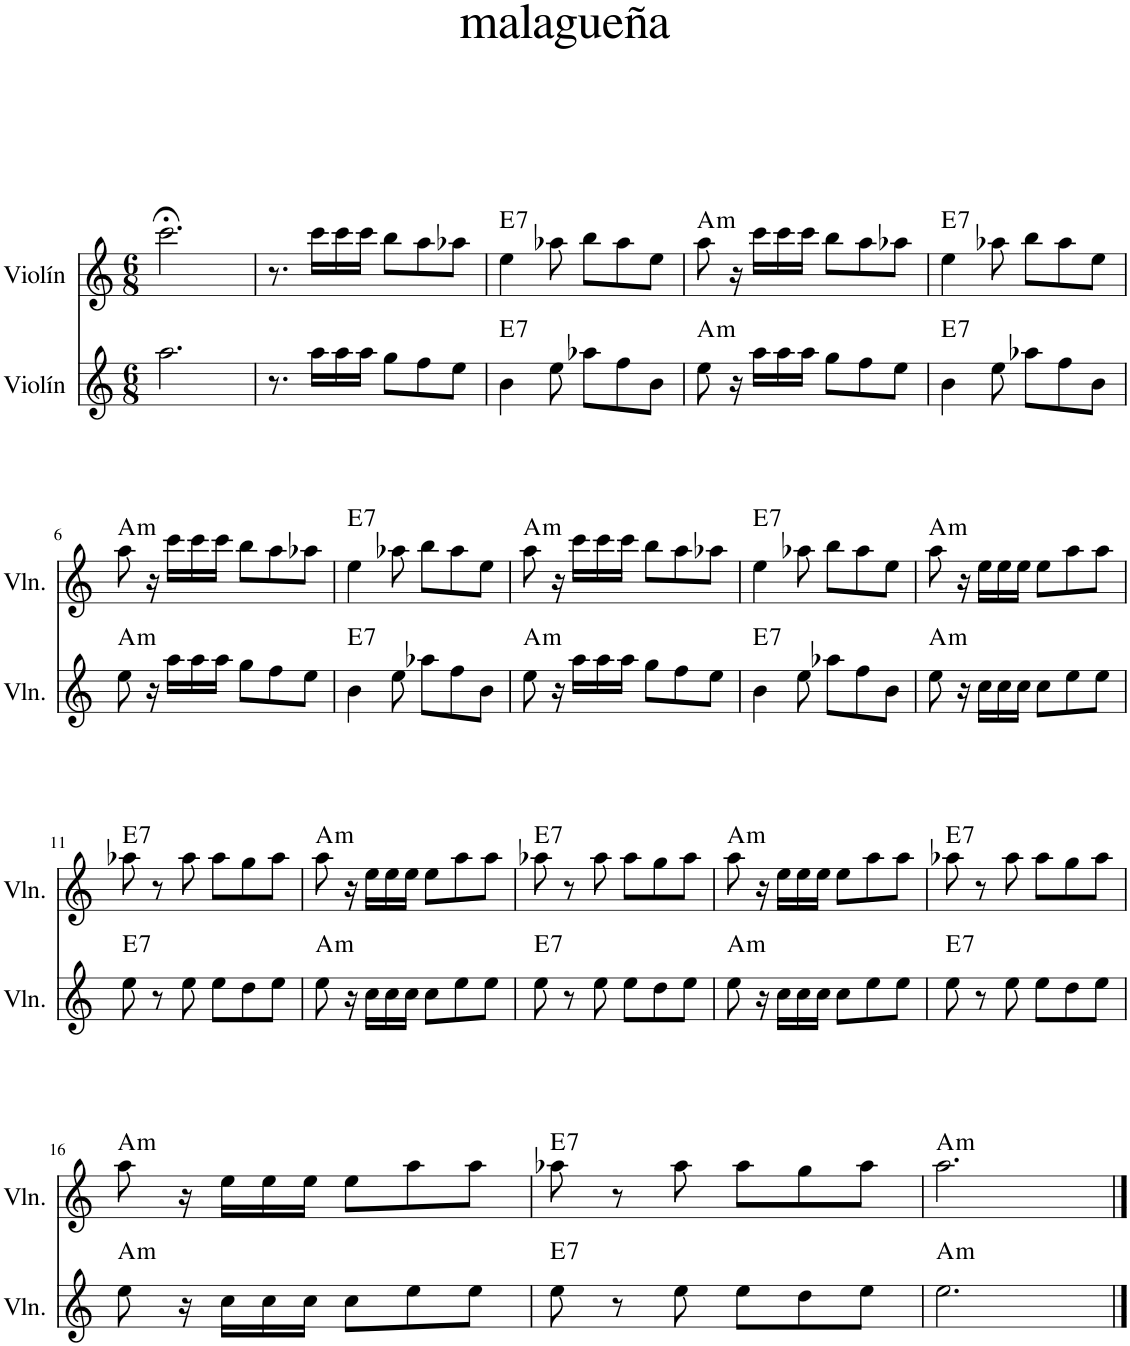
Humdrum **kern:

**kern	**kern	**harte
*part2	*part1	*part1
*staff2	*staff1	*
*I"Violín	*I"Violín	*
*I'Vln.	*I'Vln.	*
*clefG2	*clefG2	*
*k[]	*k[]	*
*M6/8	*M6/8	*
=1	=1	=1
2.aa\	2.ccc;<\	.
=2	=2	=2
8.r	8.r	.
16aa\LL	16ccc\LL	.
16aa\	16ccc\	.
16aa\JJ	16ccc\JJ	.
8gg\L	8bb\L	.
8ff\	8aa\	.
8ee\J	8aa-X\J	.
=3	=3	=3
!	!	!LO:H:kt=7
4b\	4ee\	E:7
8ee\	8aa-X\	.
8aa-X\L	8bb\L	.
8ff\	8aa-\	.
8b\J	8ee\J	.
=4	=4	=4
!	!	!LO:H:kt=m
8ee\	8aa\	A:min
16r	16r	.
16aa\LL	16ccc\LL	.
16aa\	16ccc\	.
16aa\JJ	16ccc\JJ	.
8gg\L	8bb\L	.
8ff\	8aa\	.
8ee\J	8aa-X\J	.
=5	=5	=5
!	!	!LO:H:kt=7
4b\	4ee\	E:7
8ee\	8aa-X\	.
8aa-X\L	8bb\L	.
8ff\	8aa-\	.
8b\J	8ee\J	.
!!LO:LB:g=z
=6	=6	=6
!	!	!LO:H:kt=m
8ee\	8aa\	A:min
16r	16r	.
16aa\LL	16ccc\LL	.
16aa\	16ccc\	.
16aa\JJ	16ccc\JJ	.
8gg\L	8bb\L	.
8ff\	8aa\	.
8ee\J	8aa-X\J	.
=7	=7	=7
!	!	!LO:H:kt=7
4b\	4ee\	E:7
8ee\	8aa-X\	.
8aa-X\L	8bb\L	.
8ff\	8aa-\	.
8b\J	8ee\J	.
=8	=8	=8
!	!	!LO:H:kt=m
8ee\	8aa\	A:min
16r	16r	.
16aa\LL	16ccc\LL	.
16aa\	16ccc\	.
16aa\JJ	16ccc\JJ	.
8gg\L	8bb\L	.
8ff\	8aa\	.
8ee\J	8aa-X\J	.
=9	=9	=9
!	!	!LO:H:kt=7
4b\	4ee\	E:7
8ee\	8aa-X\	.
8aa-X\L	8bb\L	.
8ff\	8aa-\	.
8b\J	8ee\J	.
=10	=10	=10
!	!	!LO:H:kt=m
8ee\	8aa\	A:min
16r	16r	.
16cc\LL	16ee\LL	.
16cc\	16ee\	.
16cc\JJ	16ee\JJ	.
8cc\L	8ee\L	.
8ee\	8aa\	.
8ee\J	8aa\J	.
!!LO:LB:g=z
=11	=11	=11
!	!	!LO:H:kt=7
8ee\	8aa-X\	E:7
8r	8r	.
8ee\	8aa-\	.
8ee\L	8aa-\L	.
8dd\	8gg\	.
8ee\J	8aa-\J	.
=12	=12	=12
!	!	!LO:H:kt=m
8ee\	8aa\	A:min
16r	16r	.
16cc\LL	16ee\LL	.
16cc\	16ee\	.
16cc\JJ	16ee\JJ	.
8cc\L	8ee\L	.
8ee\	8aa\	.
8ee\J	8aa\J	.
=13	=13	=13
!	!	!LO:H:kt=7
8ee\	8aa-X\	E:7
8r	8r	.
8ee\	8aa-\	.
8ee\L	8aa-\L	.
8dd\	8gg\	.
8ee\J	8aa-\J	.
=14	=14	=14
!	!	!LO:H:kt=m
8ee\	8aa\	A:min
16r	16r	.
16cc\LL	16ee\LL	.
16cc\	16ee\	.
16cc\JJ	16ee\JJ	.
8cc\L	8ee\L	.
8ee\	8aa\	.
8ee\J	8aa\J	.
=15	=15	=15
!	!	!LO:H:kt=7
8ee\	8aa-X\	E:7
8r	8r	.
8ee\	8aa-\	.
8ee\L	8aa-\L	.
8dd\	8gg\	.
8ee\J	8aa-\J	.
!!LO:LB:g=z
=16	=16	=16
!	!	!LO:H:kt=m
8ee\	8aa\	A:min
16r	16r	.
16cc\LL	16ee\LL	.
16cc\	16ee\	.
16cc\JJ	16ee\JJ	.
8cc\L	8ee\L	.
8ee\	8aa\	.
8ee\J	8aa\J	.
=17	=17	=17
!	!	!LO:H:kt=7
8ee\	8aa-X\	E:7
8r	8r	.
8ee\	8aa-\	.
8ee\L	8aa-\L	.
8dd\	8gg\	.
8ee\J	8aa-\J	.
=18	=18	=18
!	!	!LO:H:kt=m
2.ee\	2.aa\	A:min
==	==	==
*-	*-	*-
